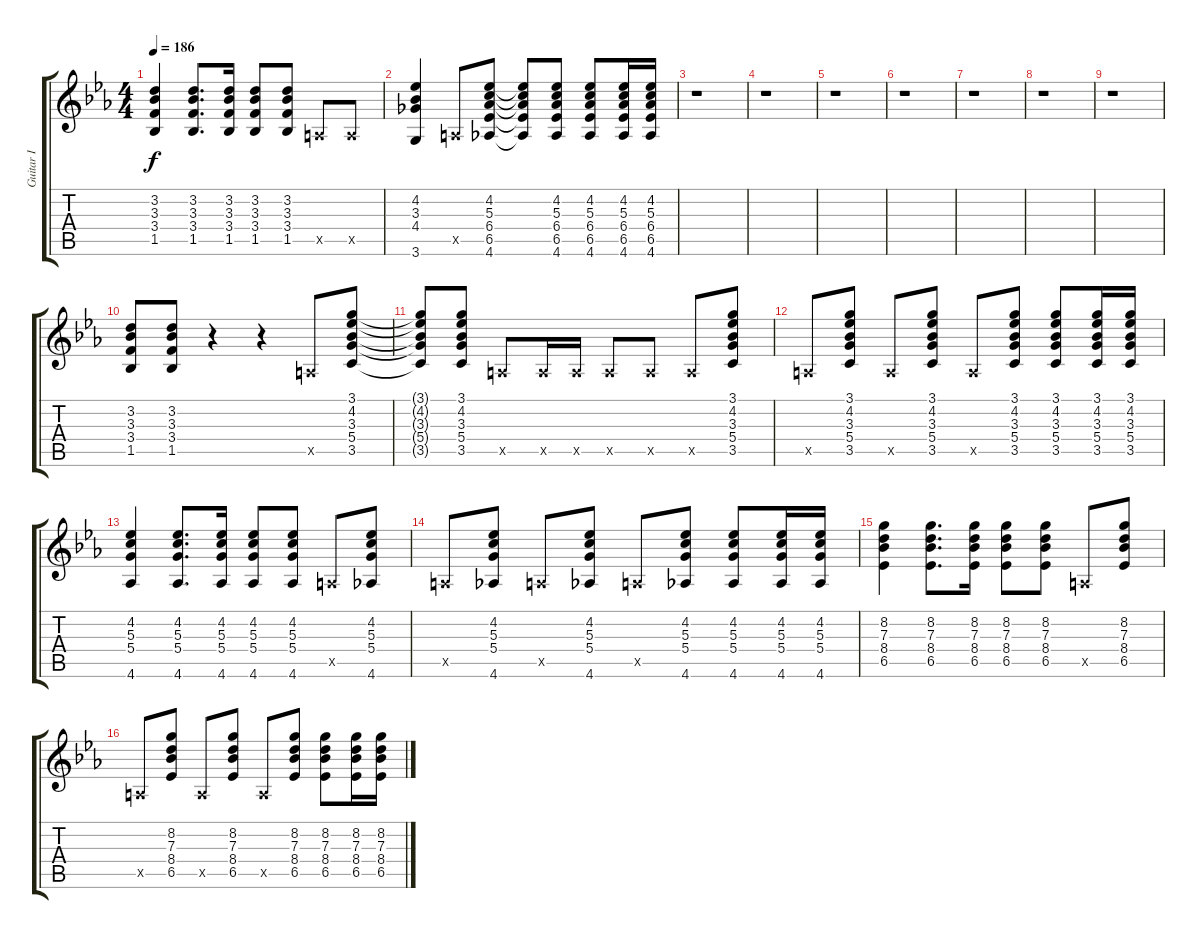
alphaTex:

\track ("Guitar Ⅰ" "Guitar Ⅰ") {instrument distortionguitar}
\staff {score tabs}
\tuning (E4 B3 G3 D3 A2 E2) {hide}
\ts (4 4)
\tempo 186
\clef g2
\ks eb
(3.2 3.3 3.4 1.5).4{dy f} (3.2 3.3 3.4 1.5).8{d} (3.2 3.3 3.4 1.5).16 (3.2 3.3 3.4 1.5).8 (3.2 3.3 3.4 1.5).8 0.5{x}.8 0.5{x}.8 |
(4.2 3.3 4.4 3.6).4 0.5{x}.8 (4.2 5.3 6.4 6.5 4.6).8 (4.2{t} 5.3{t} 6.4{t} 6.5{t} 4.6{t}).8 (4.2 5.3 6.4 6.5 4.6).8 (4.2 5.3 6.4 6.5 4.6).8 (4.2 5.3 6.4 6.5 4.6).16 (4.2 5.3 6.4 6.5 4.6).16 |
r.1 |
r.1 |
r.1 |
r.1 |
r.1 |
r.1 |
r.1 |
(3.2 3.3 3.4 1.5).8 (3.2 3.3 3.4 1.5).8 r.4 r.4 0.5{x}.8 (3.1 4.2 3.3 5.4 3.5).8 |
(3.1{t} 4.2{t} 3.3{t} 5.4{t} 3.5{t}).8 (3.1 4.2 3.3 5.4 3.5).8 0.5{x}.8 0.5{x}.16 0.5{x}.16 0.5{x}.8 0.5{x}.8 0.5{x}.8 (3.1 4.2 3.3 5.4 3.5).8 |
0.5{x}.8 (3.1 4.2 3.3 5.4 3.5).8 0.5{x}.8 (3.1 4.2 3.3 5.4 3.5).8 0.5{x}.8 (3.1 4.2 3.3 5.4 3.5).8 (3.1 4.2 3.3 5.4 3.5).8 (3.1 4.2 3.3 5.4 3.5).16 (3.1 4.2 3.3 5.4 3.5).16 |
(4.2 5.3 5.4 4.6).4 (4.2 5.3 5.4 4.6).8{d} (4.2 5.3 5.4 4.6).16 (4.2 5.3 5.4 4.6).8 (4.2 5.3 5.4 4.6).8 0.5{x}.8 (4.2 5.3 5.4 4.6).8 |
0.5{x}.8 (4.2 5.3 5.4 4.6).8 0.5{x}.8 (4.2 5.3 5.4 4.6).8 0.5{x}.8 (4.2 5.3 5.4 4.6).8 (4.2 5.3 5.4 4.6).8 (4.2 5.3 5.4 4.6).16 (4.2 5.3 5.4 4.6).16 |
(8.2 7.3 8.4 6.5).4 (8.2 7.3 8.4 6.5).8{d} (8.2 7.3 8.4 6.5).16 (8.2 7.3 8.4 6.5).8 (8.2 7.3 8.4 6.5).8 0.5{x}.8 (8.2 7.3 8.4 6.5).8 |
0.5{x}.8 (8.2 7.3 8.4 6.5).8 0.5{x}.8 (8.2 7.3 8.4 6.5).8 0.5{x}.8 (8.2 7.3 8.4 6.5).8 (8.2 7.3 8.4 6.5).8 (8.2 7.3 8.4 6.5).16 (8.2 7.3 8.4 6.5).16
